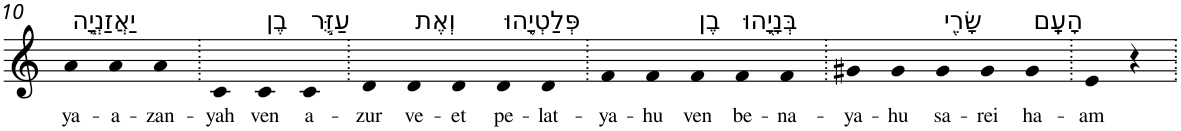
**kern	**text
*part1	*part1
*staff1	*staff1
*I"Piano	*
*I'Pno	*
!!LO:PB:g=z
*clefG2	*
*k[]	*
=10	=10
!LO:TX:a:t=יַאֲזַנְיָ֧ה	!
!	!LO:LY:b
4a	ya-
!	!LO:LY:b
4a	-a-
!	!LO:LY:b
4a	-zan-
=11.	=11.
!	!LO:LY:b
4c	-yah
!LO:TX:a:t=בֶן	!
!	!LO:LY:b
4c	ven
!LO:TX:a:t=עַזֻּ֛ר	!
!	!LO:LY:b
4c	a-
=12.	=12.
!	!LO:LY:b
4d	-zur
!LO:TX:a:t=וְאֶת	!
!	!LO:LY:b
4d	ve-
!	!LO:LY:b
4d	-et
!LO:TX:a:t=פְּלַטְיָ֥הוּ	!
!	!LO:LY:b
4d	pe-
!	!LO:LY:b
4d	-lat-
=13.	=13.
!	!LO:LY:b
4f	-ya-
!	!LO:LY:b
4f	-hu
!LO:TX:a:t=בֶן	!
!	!LO:LY:b
4f	ven
!LO:TX:a:t=בְּנָיָ֖הוּ	!
!	!LO:LY:b
4f	be-
!	!LO:LY:b
4f	-na-
=14.	=14.
!	!LO:LY:b
4g#X	-ya-
!	!LO:LY:b
4g#	-hu
!LO:TX:a:t=שָׂרֵ֖י	!
!	!LO:LY:b
4g#	sa-
!	!LO:LY:b
4g#	-rei
!LO:TX:a:t=הָעָֽם	!
!	!LO:LY:b
4g#	ha-
=15.	=15.
!	!LO:LY:b
4e	-am
4r	.
=.	=.
*-	*-
